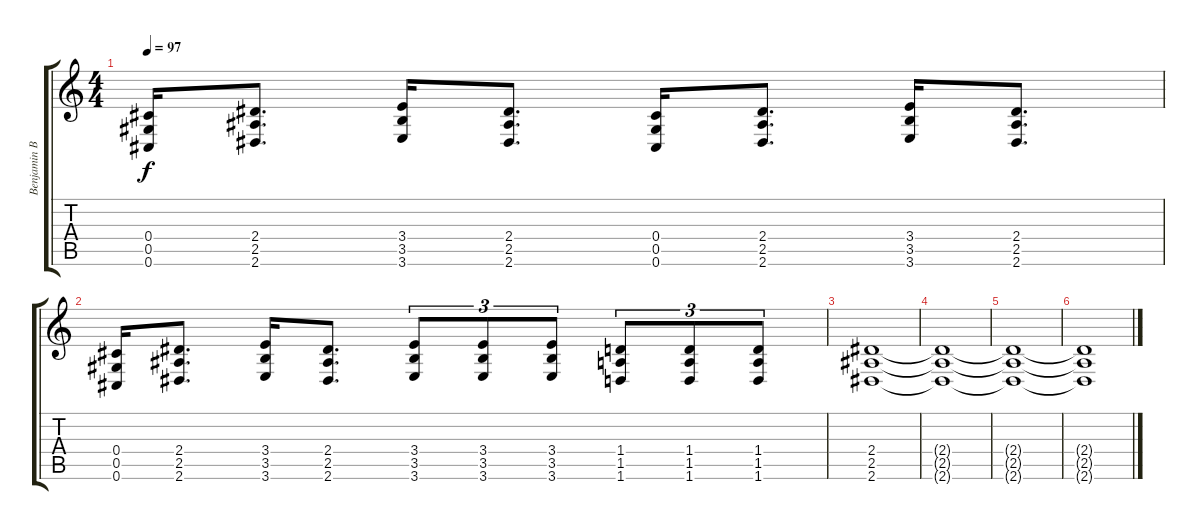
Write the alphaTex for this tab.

\track ("Benjamin Burnley" "Benjamin B") {instrument distortionguitar}
\staff {score tabs}
\tuning (Eb4 Bb3 Gb3 Db3 Ab2 Db2) {hide}
\ts (4 4)
\tempo 97
\clef g2
\ks c
(0.4 0.5 0.6).16{dy f} (2.4 2.5 2.6).8{d} (3.4 3.5 3.6).16 (2.4 2.5 2.6).8{d} (0.4 0.5 0.6).16 (2.4 2.5 2.6).8{d} (3.4 3.5 3.6).16 (2.4 2.5 2.6).8{d} |
(0.4 0.5 0.6).16 (2.4 2.5 2.6).8{d} (3.4 3.5 3.6).16 (2.4 2.5 2.6).8{d} (3.4 3.5 3.6).8{tu (3 2)} (3.4 3.5 3.6).8{tu (3 2)} (3.4 3.5 3.6).8{tu (3 2)} (1.4 1.5 1.6).8{tu (3 2)} (1.4 1.5 1.6).8{tu (3 2)} (1.4 1.5 1.6).8{tu (3 2)} |
(2.4 2.5 2.6).1 |
(2.4{t} 2.5{t} 2.6{t}).1 |
(2.4{t} 2.5{t} 2.6{t}).1 |
(2.4{t} 2.5{t} 2.6{t}).1
